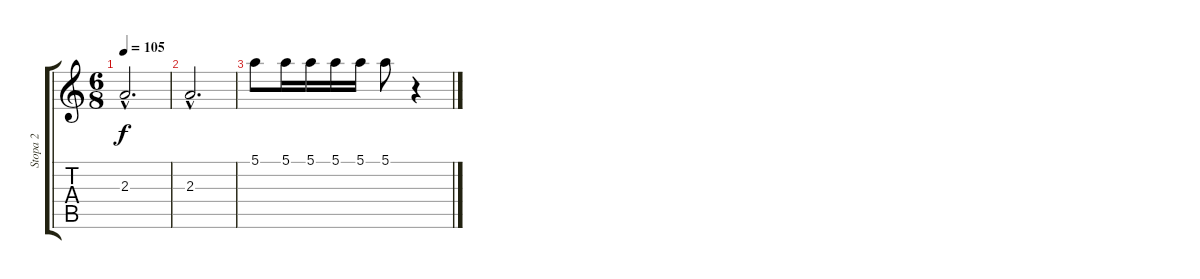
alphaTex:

\track ("Stopa 2" "Stopa 2") {instrument electricguitarjazz}
\staff {score tabs}
\tuning (E4 B3 G3 D3 A2 E2) {hide}
\ts (6 8)
\tempo 105
\clef g2
\ks c
2.3{hac}.2{d dy f} |
2.3{hac}.2{d} |
5.1.8 5.1.16 5.1.16 5.1.16 5.1.16 5.1.8 r.4
